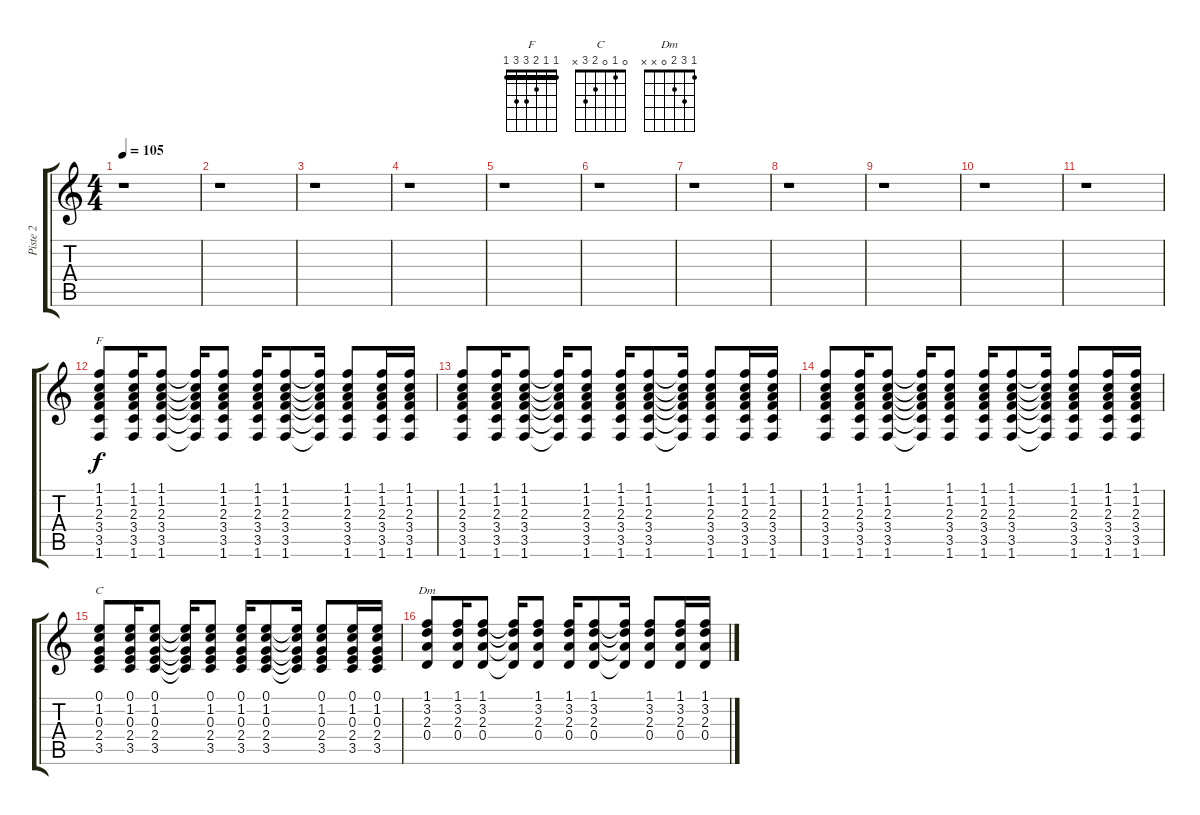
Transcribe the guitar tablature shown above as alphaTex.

\track ("Piste 2" "Piste 2") {instrument overdrivenguitar}
\staff {score tabs}
\tuning (E4 B3 G3 D3 A2 E2) {hide}
\chord ("F" 1 1 2 3 3 1) {barre 1}
\chord ("C" 0 1 0 2 3 x)
\chord ("Dm" 1 3 2 0 x x)
\ts (4 4)
\tempo 105
\clef g2
\ks c
r.1{dy f} |
r.1 |
r.1 |
r.1 |
r.1 |
r.1 |
r.1 |
r.1 |
r.1 |
r.1 |
r.1 |
(1.1 1.2 2.3 3.4 3.5 1.6).8{ch "F"} (1.1 1.2 2.3 3.4 3.5 1.6).16 (1.1 1.2 2.3 3.4 3.5 1.6).8 (1.1{t} 1.2{t} 2.3{t} 3.4{t} 3.5{t} 1.6{t}).16 (1.1 1.2 2.3 3.4 3.5 1.6).8 (1.1 1.2 2.3 3.4 3.5 1.6).16 (1.1 1.2 2.3 3.4 3.5 1.6).8 (1.1{t} 1.2{t} 2.3{t} 3.4{t} 3.5{t} 1.6{t}).16 (1.1 1.2 2.3 3.4 3.5 1.6).8 (1.1 1.2 2.3 3.4 3.5 1.6).16 (1.1 1.2 2.3 3.4 3.5 1.6).16 |
(1.1 1.2 2.3 3.4 3.5 1.6).8 (1.1 1.2 2.3 3.4 3.5 1.6).16 (1.1 1.2 2.3 3.4 3.5 1.6).8 (1.1{t} 1.2{t} 2.3{t} 3.4{t} 3.5{t} 1.6{t}).16 (1.1 1.2 2.3 3.4 3.5 1.6).8 (1.1 1.2 2.3 3.4 3.5 1.6).16 (1.1 1.2 2.3 3.4 3.5 1.6).8 (1.1{t} 1.2{t} 2.3{t} 3.4{t} 3.5{t} 1.6{t}).16 (1.1 1.2 2.3 3.4 3.5 1.6).8 (1.1 1.2 2.3 3.4 3.5 1.6).16 (1.1 1.2 2.3 3.4 3.5 1.6).16 |
(1.1 1.2 2.3 3.4 3.5 1.6).8 (1.1 1.2 2.3 3.4 3.5 1.6).16 (1.1 1.2 2.3 3.4 3.5 1.6).8 (1.1{t} 1.2{t} 2.3{t} 3.4{t} 3.5{t} 1.6{t}).16 (1.1 1.2 2.3 3.4 3.5 1.6).8 (1.1 1.2 2.3 3.4 3.5 1.6).16 (1.1 1.2 2.3 3.4 3.5 1.6).8 (1.1{t} 1.2{t} 2.3{t} 3.4{t} 3.5{t} 1.6{t}).16 (1.1 1.2 2.3 3.4 3.5 1.6).8 (1.1 1.2 2.3 3.4 3.5 1.6).16 (1.1 1.2 2.3 3.4 3.5 1.6).16 |
(0.1 1.2 0.3 2.4 3.5).8{ch "C"} (0.1 1.2 0.3 2.4 3.5).16 (0.1 1.2 0.3 2.4 3.5).8 (0.1{t} 1.2{t} 0.3{t} 2.4{t} 3.5{t}).16 (0.1 1.2 0.3 2.4 3.5).8 (0.1 1.2 0.3 2.4 3.5).16 (0.1 1.2 0.3 2.4 3.5).8 (0.1{t} 1.2{t} 0.3{t} 2.4{t} 3.5{t}).16 (0.1 1.2 0.3 2.4 3.5).8 (0.1 1.2 0.3 2.4 3.5).16 (0.1 1.2 0.3 2.4 3.5).16 |
(1.1 3.2 2.3 0.4).8{ch "Dm"} (1.1 3.2 2.3 0.4).16 (1.1 3.2 2.3 0.4).8 (1.1{t} 3.2{t} 2.3{t} 0.4{t}).16 (1.1 3.2 2.3 0.4).8 (1.1 3.2 2.3 0.4).16 (1.1 3.2 2.3 0.4).8 (1.1{t} 3.2{t} 2.3{t} 0.4{t}).16 (1.1 3.2 2.3 0.4).8 (1.1 3.2 2.3 0.4).16 (1.1 3.2 2.3 0.4).16
